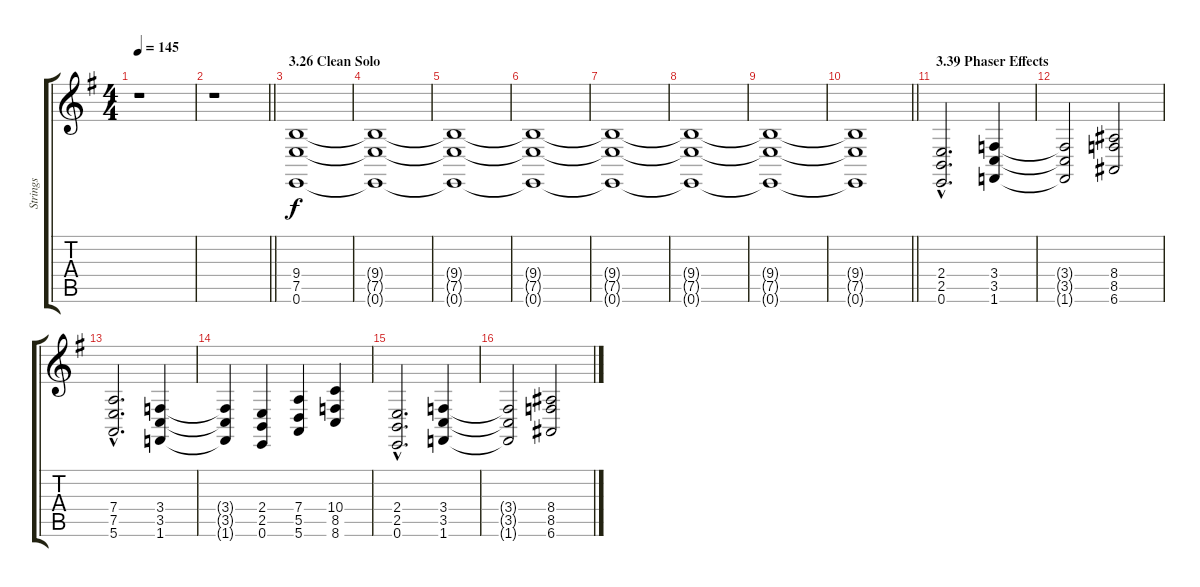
\track ("Strings" "Strings") {instrument stringensemble1}
\staff {score tabs}
\tuning (E4 B3 G3 D3 A2 E2) {hide}
\ts (4 4)
\tempo 145
\clef g2
\ks eminor
r.1{dy fff} |
\barLineRight lightlight
r.1 |
\section ("" "3.26 Clean Solo")
(9.4 7.5 0.6).1{dy f} |
(9.4{t} 7.5{t} 0.6{t}).1 |
(9.4{t} 7.5{t} 0.6{t}).1 |
(9.4{t} 7.5{t} 0.6{t}).1 |
(9.4{t} 7.5{t} 0.6{t}).1 |
(9.4{t} 7.5{t} 0.6{t}).1 |
(9.4{t} 7.5{t} 0.6{t}).1 |
\barLineRight lightlight
(9.4{t} 7.5{t} 0.6{t}).1 |
\section ("" "3.39 Phaser Effects")
(2.4{hac} 2.5{hac} 0.6{hac}).2{d} (3.4 3.5 1.6).4 |
(3.4{t} 3.5{t} 1.6{t}).2 (8.4 8.5 6.6).2 |
(7.4{hac} 7.5{hac} 5.6{hac}).2{d} (3.4 3.5 1.6).4 |
(3.4{t} 3.5{t} 1.6{t}).4 (2.4 2.5 0.6).4 (7.4 5.5 5.6).4 (10.4 8.5 8.6).4 |
(2.4{hac} 2.5{hac} 0.6{hac}).2{d} (3.4 3.5 1.6).4 |
(3.4{t} 3.5{t} 1.6{t}).2 (8.4 8.5 6.6).2
